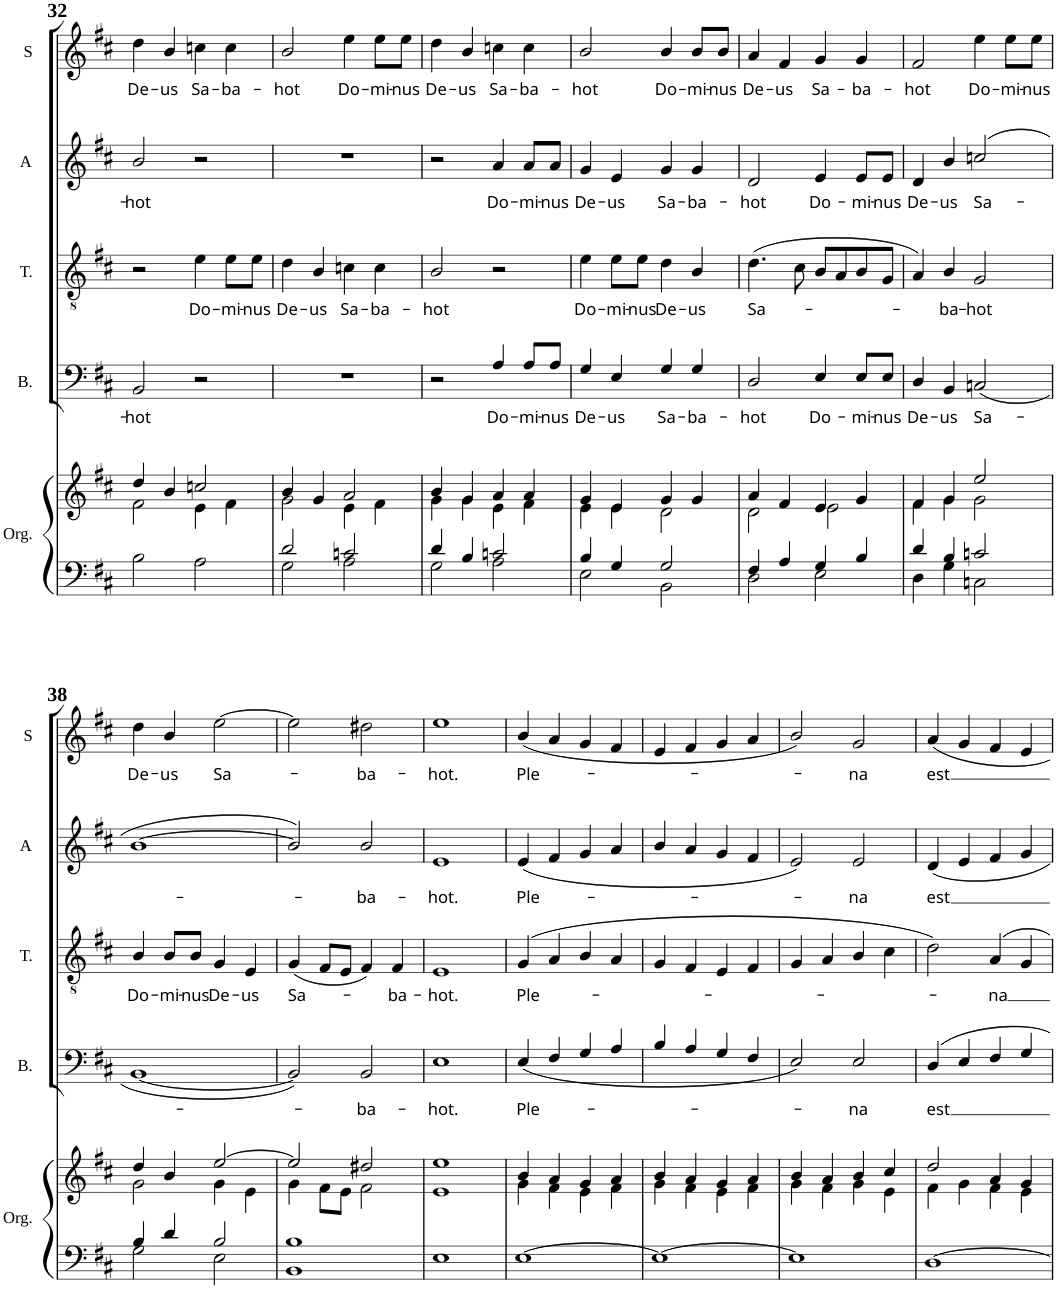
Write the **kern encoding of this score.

**kern	**kern	**kern	**text	**kern	**text	**kern	**text	**kern	**text
*part5	*part5	*part4	*part4	*part3	*part3	*part2	*part2	*part1	*part1
*staff6	*staff5	*staff4	*staff4	*staff3	*staff3	*staff2	*staff2	*staff1	*staff1
*I"Orgue	*	*I"Basse	*	*I"Ténor	*	*I"Alto	*	*I"Soprano	*
*I'Org.	*	*I'B.	*	*I'T.	*	*I'A	*	*I'S	*
!!LO:PB:g=z
*clefF4	*clefG2	*clefF4	*	*clefGv2	*	*clefG2	*	*clefG2	*
*k[f#c#]	*k[f#c#]	*k[f#c#]	*	*k[f#c#]	*	*k[f#c#]	*	*k[f#c#]	*
*M2/2	*M2/2	*M2/2	*	*M2/2	*	*M2/2	*	*M2/2	*
*met(c|)	*met(c|)	*met(c|)	*	*met(c|)	*	*met(c|)	*	*met(c|)	*
=32	=32	=32	=32	=32	=32	=32	=32	=32	=32
*	*^	*	*	*	*	*	*	*	*
!	!	!	!	!LO:LY:b	!	!	!	!LO:LY:b	!	!LO:LY:b
2B\	4dd/	2f#\	2BB/	-hot	2r	.	2b/	-hot	4dd\	De-
!	!	!	!	!	!	!	!	!	!	!LO:LY:b
.	4b/	.	.	.	.	.	.	.	4b/	-us
!	!	!	!	!	!	!LO:LY:b	!	!	!	!LO:LY:b
2A\	2ccn/	4e\	2r	.	4e\	Do-	2r	.	4ccn\	Sa-
!	!	!	!	!	!	!LO:LY:b	!	!	!	!LO:LY:b
.	.	4f#\	.	.	8e\L	-mi-	.	.	4cc\	-ba-
!	!	!	!	!	!	!LO:LY:b	!	!	!	!
.	.	.	.	.	8e\J	-nus	.	.	.	.
=33	=33	=33	=33	=33	=33	=33	=33	=33	=33	=33
*^	*	*	*	*	*	*	*	*	*	*
!	!	!	!	!	!	!	!LO:LY:b	!	!	!	!LO:LY:b
2d/	2G\	4b/	2g\	1r	.	4d\	De-	1r	.	2b/	-hot
!	!	!	!	!	!	!	!LO:LY:b	!	!	!	!
.	.	4g/	.	.	.	4B/	-us	.	.	.	.
!	!	!	!	!	!	!	!LO:LY:b	!	!	!	!LO:LY:b
2cn/	2A\	2a/	4e\	.	.	4cn\	Sa-	.	.	4ee\	Do-
!	!	!	!	!	!	!	!LO:LY:b	!	!	!	!LO:LY:b
.	.	.	4f#\	.	.	4c\	-ba-	.	.	8ee\L	-mi-
!	!	!	!	!	!	!	!	!	!	!	!LO:LY:b
.	.	.	.	.	.	.	.	.	.	8ee\J	-nus
=34	=34	=34	=34	=34	=34	=34	=34	=34	=34	=34	=34
!	!	!	!	!	!	!	!LO:LY:b	!	!	!	!LO:LY:b
4d/	2G\	4b/	4g\	2r	.	2B/	-hot	2r	.	4dd\	De-
!	!	!	!	!	!	!	!	!	!	!	!LO:LY:b
4B/	.	4g/	4g\	.	.	.	.	.	.	4b/	-us
!	!	!	!	!	!LO:LY:b	!	!	!	!LO:LY:b	!	!LO:LY:b
2cn/	2A\	4a/	4e\	4A/	Do-	2r	.	4a/	Do-	4ccn\	Sa-
!	!	!	!	!	!LO:LY:b	!	!	!	!LO:LY:b	!	!LO:LY:b
.	.	4a/	4f#\	8A/L	-mi-	.	.	8a/L	-mi-	4cc\	-ba-
!	!	!	!	!	!LO:LY:b	!	!	!	!LO:LY:b	!	!
.	.	.	.	8A/J	-nus	.	.	8a/J	-nus	.	.
=35	=35	=35	=35	=35	=35	=35	=35	=35	=35	=35	=35
!	!	!	!	!	!LO:LY:b	!	!LO:LY:b	!	!LO:LY:b	!	!LO:LY:b
4B/	2E\	4g/	4e\	4G/	De-	4e\	Do-	4g/	De-	2b/	-hot
!	!	!	!	!	!LO:LY:b	!	!LO:LY:b	!	!LO:LY:b	!	!
4G/	.	4e/	4e\	4E/	-us	8e\L	-mi-	4e/	-us	.	.
!	!	!	!	!	!	!	!LO:LY:b	!	!	!	!
.	.	.	.	.	.	8e\J	-nus	.	.	.	.
!	!	!	!	!	!LO:LY:b	!	!LO:LY:b	!	!LO:LY:b	!	!LO:LY:b
2G/	2BB\	4g/	2d\	4G/	Sa-	4d\	De-	4g/	Sa-	4b/	Do-
!	!	!	!	!	!LO:LY:b	!	!LO:LY:b	!	!LO:LY:b	!	!LO:LY:b
.	.	4g/	.	4G/	-ba-	4B/	-us	4g/	-ba-	8b/L	-mi-
!	!	!	!	!	!	!	!	!	!	!	!LO:LY:b
.	.	.	.	.	.	.	.	.	.	8b/J	-nus
=36	=36	=36	=36	=36	=36	=36	=36	=36	=36	=36	=36
!	!	!	!	!	!LO:LY:b	!	!LO:LY:b	!	!LO:LY:b	!	!LO:LY:b
4F#/	2D\	4a/	2d\	2D/	-hot	(4.d\	Sa-	2d/	-hot	4a/	De-
!	!	!	!	!	!	!	!	!	!	!	!LO:LY:b
4A/	.	4f#/	.	.	.	.	.	.	.	4f#/	-us
.	.	.	.	.	.	8c#\	.	.	.	.	.
!	!	!	!	!	!LO:LY:b	!	!	!	!LO:LY:b	!	!LO:LY:b
4G/	2E\	4e/	2e\	4E/	Do-	8B/L	.	4e/	Do-	4g/	Sa-
.	.	.	.	.	.	8A/	.	.	.	.	.
!	!	!	!	!	!LO:LY:b	!	!	!	!LO:LY:b	!	!LO:LY:b
4B/	.	4g/	.	8E/L	-mi-	8B/	.	8e/L	-mi-	4g/	-ba-
!	!	!	!	!	!LO:LY:b	!	!	!	!LO:LY:b	!	!
.	.	.	.	8E/J	-nus	8G/J	.	8e/J	-nus	.	.
=37	=37	=37	=37	=37	=37	=37	=37	=37	=37	=37	=37
!	!	!	!	!	!LO:LY:b	!	!	!	!LO:LY:b	!	!LO:LY:b
4d/	4D\	4f#/	4f#\	4D/	De-	4A/)	.	4d/	De-	2f#/	-hot
!	!	!	!	!	!LO:LY:b	!	!LO:LY:b	!	!LO:LY:b	!	!
4B/	4G\	4g/	4g\	4BB/	-us	4B/	-ba-	4b/	-us	.	.
!	!	!	!	!	!LO:LY:b	!	!LO:LY:b	!	!LO:LY:b	!	!LO:LY:b
2cn/	2Cn\	2ee/	2g\	(2Cn/	Sa-	2G/	-hot	(2ccn/	Sa-	4ee\	Do-
!	!	!	!	!	!	!	!	!	!	!	!LO:LY:b
.	.	.	.	.	.	.	.	.	.	8ee\L	-mi-
!	!	!	!	!	!	!	!	!	!	!	!LO:LY:b
.	.	.	.	.	.	.	.	.	.	8ee\J	-nus
!!LO:LB:g=z
=38	=38	=38	=38	=38	=38	=38	=38	=38	=38	=38	=38
!	!	!	!	!	!	!	!LO:LY:b	!	!	!	!LO:LY:b
4B/	2G\	4dd/	2g\	[1BB	.	4B/	Do-	[1b	.	4dd\	De-
!	!	!	!	!	!	!	!LO:LY:b	!	!	!	!LO:LY:b
4d/	.	4b/	.	.	.	8B/L	-mi-	.	.	4b/	-us
!	!	!	!	!	!	!	!LO:LY:b	!	!	!	!
.	.	.	.	.	.	8B/J	-nus	.	.	.	.
!	!	!	!	!	!	!	!LO:LY:b	!	!	!	!LO:LY:b
2B/	2E\	[>2ee/	4g\	.	.	4G/	De-	.	.	[2ee\	Sa-
!	!	!	!	!	!	!	!LO:LY:b	!	!	!	!
.	.	.	4e\	.	.	4E/	-us	.	.	.	.
=39	=39	=39	=39	=39	=39	=39	=39	=39	=39	=39	=39
!	!	!	!	!	!	!	!LO:LY:b	!	!	!	!
1B	1BB	2ee/]	4g\	2BB/])	.	(4G/	Sa-	2b/])	.	2ee\]	.
.	.	.	8f#\L	.	.	8F#/L	.	.	.	.	.
.	.	.	8e\J	.	.	8E/J	.	.	.	.	.
!	!	!	!	!	!LO:LY:b	!	!	!	!LO:LY:b	!	!LO:LY:b
.	.	2dd#X/	2f#\	2BB/	-ba-	4F#/)	.	2b/	-ba-	2dd#X\	-ba-
!	!	!	!	!	!	!	!LO:LY:b	!	!	!	!
.	.	.	.	.	.	4F#/	-ba-	.	.	.	.
*v	*v	*	*	*	*	*	*	*	*	*	*
=40	=40	=40	=40	=40	=40	=40	=40	=40	=40	=40
!	!	!	!	!LO:LY:b	!	!LO:LY:b	!	!LO:LY:b	!	!LO:LY:b
1E	1ee	1e	1E	-hot.	1E	-hot.	1e	-hot.	1ee	-hot.
=41	=41	=41	=41	=41	=41	=41	=41	=41	=41	=41
!	!	!	!	!LO:LY:b	!	!LO:LY:b	!	!LO:LY:b	!	!LO:LY:b
[1E	4b/	4g\	(4E/	Ple-	(4G/	Ple-	(4e/	Ple-	(4b/	Ple-
.	4a/	4f#\	4F#/	.	4A/	.	4f#/	.	4a/	.
.	4g/	4e\	4G/	.	4B/	.	4g/	.	4g/	.
.	4a/	4f#\	4A/	.	4A/	.	4a/	.	4f#/	.
=42	=42	=42	=42	=42	=42	=42	=42	=42	=42	=42
1E_	4b/	4g\	4B/	.	4G/	.	4b/	.	4e/	.
.	4a/	4f#\	4A/	.	4F#/	.	4a/	.	4f#/	.
.	4g/	4e\	4G/	.	4E/	.	4g/	.	4g/	.
.	4a/	4f#\	4F#/	.	4F#/	.	4f#/	.	4a/	.
=43	=43	=43	=43	=43	=43	=43	=43	=43	=43	=43
1E]	4b/	4g\	2E/)	.	4G/	.	2e/)	.	2b/)	.
.	4a/	4f#\	.	.	4A/	.	.	.	.	.
!	!	!	!	!LO:LY:b	!	!	!	!LO:LY:b	!	!LO:LY:b
.	4b/	4g\	2E/	-na	4B/	.	2e/	-na	2g/	-na
.	4cc#/	4e\	.	.	4c#\	.	.	.	.	.
=44	=44	=44	=44	=44	=44	=44	=44	=44	=44	=44
!	!	!	!	!LO:LY:b	!	!	!	!LO:LY:b	!	!LO:LY:b
[1D	2dd/	4f#\	4D/	est	2d\)	.	4d/	est	4a/	est
.	.	4g\	4E/	.	.	.	4e/	.	4g/	.
!	!	!	!	!	!	!LO:LY:b	!	!	!	!
.	4a/	4f#\	4F#/	.	4A/	-na	4f#/	.	4f#/	.
.	4g/	4e\	4G/	.	4G/	.	4g/	.	4e/	.
*	*v	*v	*	*	*	*	*	*	*	*
=	=	=	=	=	=	=	=	=	=
*-	*-	*-	*-	*-	*-	*-	*-	*-	*-
